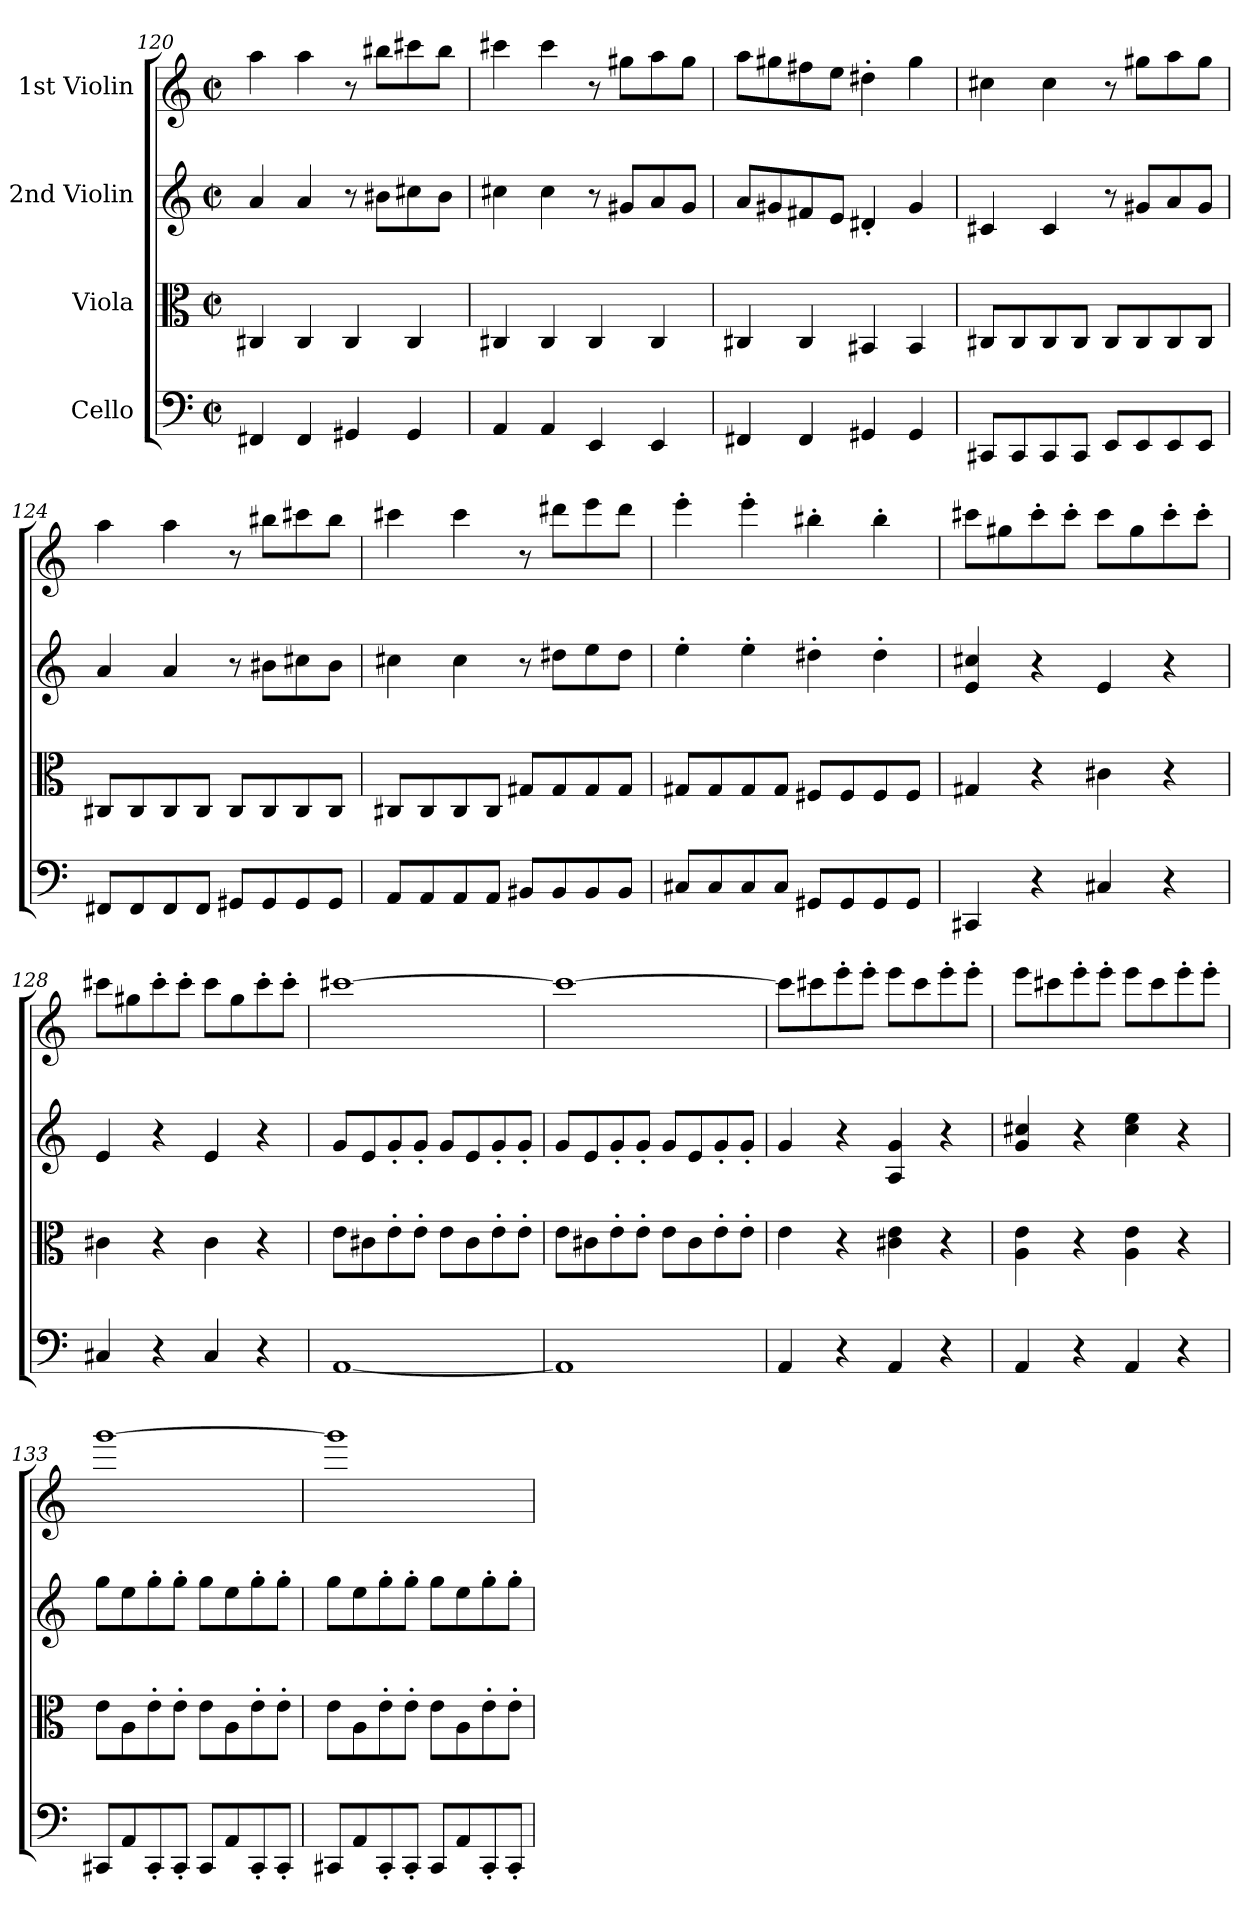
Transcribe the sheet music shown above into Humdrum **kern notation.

**kern	**kern	**kern	**kern
*part4	*part3	*part2	*part1
*staff4	*staff3	*staff2	*staff1
*I"Cello	*I"Viola	*I"2nd Violin	*I"1st Violin
*clefF4	*clefC3	*clefG2	*clefG2
*k[]	*k[]	*k[]	*k[]
*M2/2	*M2/2	*M2/2	*M2/2
*met(c|)	*met(c|)	*met(c|)	*met(c|)
=120	=120	=120	=120
4FF#X/	4C#X/	4a/	4aa\
4FF#/	4C#/	4a/	4aa\
4GG#X/	4C#/	8r	8r
.	.	8b#X\L	8bb#X\L
4GG#/	4C#/	8cc#X\	8ccc#X\
.	.	8b#\J	8bb#\J
=121	=121	=121	=121
4AA/	4C#X/	4cc#X\	4ccc#X\
4AA/	4C#/	4cc#\	4ccc#\
4EE/	4C#/	8r	8r
.	.	8g#X/L	8gg#X\L
4EE/	4C#/	8a/	8aa\
.	.	8g#/J	8gg#\J
=122	=122	=122	=122
4FF#X/	4C#X/	8a/L	8aa\L
.	.	8g#X/	8gg#X\
4FF#/	4C#/	8f#X/	8ff#X\
.	.	8e/J	8ee\J
4GG#X/	4BB#X/	4d#X'/	4dd#X'\
4GG#/	4BB#/	4g#/	4gg#\
=123	=123	=123	=123
8CC#X/L	8C#X/L	4c#X/	4cc#X\
8CC#/	8C#/	.	.
8CC#/	8C#/	4c#/	4cc#\
8CC#/J	8C#/J	.	.
8EE/L	8C#/L	8r	8r
8EE/	8C#/	8g#X/L	8gg#X\L
8EE/	8C#/	8a/	8aa\
8EE/J	8C#/J	8g#/J	8gg#\J
=124	=124	=124	=124
8FF#X/L	8C#X/L	4a/	4aa\
8FF#/	8C#/	.	.
8FF#/	8C#/	4a/	4aa\
8FF#/J	8C#/J	.	.
8GG#X/L	8C#/L	8r	8r
8GG#/	8C#/	8b#X\L	8bb#X\L
8GG#/	8C#/	8cc#X\	8ccc#X\
8GG#/J	8C#/J	8b#\J	8bb#\J
=125	=125	=125	=125
8AA/L	8C#X/L	4cc#X\	4ccc#X\
8AA/	8C#/	.	.
8AA/	8C#/	4cc#\	4ccc#\
8AA/J	8C#/J	.	.
8BB#X/L	8G#X/L	8r	8r
8BB#/	8G#/	8dd#X\L	8ddd#X\L
8BB#/	8G#/	8ee\	8eee\
8BB#/J	8G#/J	8dd#\J	8ddd#\J
=126	=126	=126	=126
8C#X/L	8G#X/L	4ee'\	4eee'\
8C#/	8G#/	.	.
8C#/	8G#/	4ee'\	4eee'\
8C#/J	8G#/J	.	.
8GG#X/L	8F#X/L	4dd#X'\	4bb#X'\
8GG#/	8F#/	.	.
8GG#/	8F#/	4dd#'\	4bb#'\
8GG#/J	8F#/J	.	.
=127	=127	=127	=127
4CC#X/	4G#X/	4e/ 4cc#X/	8ccc#X\L
.	.	.	8gg#X\
4r	4r	4r	8ccc#'\
.	.	.	8ccc#'\J
4C#X/	4c#X\	4e/	8ccc#\L
.	.	.	8gg#\
4r	4r	4r	8ccc#'\
.	.	.	8ccc#'\J
=128	=128	=128	=128
4C#X/	4c#X\	4e/	8ccc#X\L
.	.	.	8gg#X\
4r	4r	4r	8ccc#'\
.	.	.	8ccc#'\J
4C#/	4c#\	4e/	8ccc#\L
.	.	.	8gg#\
4r	4r	4r	8ccc#'\
.	.	.	8ccc#'\J
=129	=129	=129	=129
[1AA	8e\L	8g/L	[1ccc#X
.	8c#X\	8e/	.
.	8e'\	8g'/	.
.	8e'\J	8g'/J	.
.	8e\L	8g/L	.
.	8c#\	8e/	.
.	8e'\	8g'/	.
.	8e'\J	8g'/J	.
=130	=130	=130	=130
1AA]	8e\L	8g/L	1ccc#_
.	8c#X\	8e/	.
.	8e'\	8g'/	.
.	8e'\J	8g'/J	.
.	8e\L	8g/L	.
.	8c#\	8e/	.
.	8e'\	8g'/	.
.	8e'\J	8g'/J	.
=131	=131	=131	=131
4AA/	4e\	4g/	8ccc#\L]
.	.	.	8ccc#X\
4r	4r	4r	8eee'\
.	.	.	8eee'\J
4AA/	4c#X\ 4e\	4A/ 4g/	8eee\L
.	.	.	8ccc#\
4r	4r	4r	8eee'\
.	.	.	8eee'\J
=132	=132	=132	=132
4AA/	4A\ 4e\	4g/ 4cc#X/	8eee\L
.	.	.	8ccc#X\
4r	4r	4r	8eee'\
.	.	.	8eee'\J
4AA/	4A\ 4e\	4cc#\ 4ee\	8eee\L
.	.	.	8ccc#\
4r	4r	4r	8eee'\
.	.	.	8eee'\J
=133	=133	=133	=133
8CC#X/L	8e\L	8gg\L	[1ggg
8AA/	8A\	8ee\	.
8CC#'/	8e'\	8gg'\	.
8CC#'/J	8e'\J	8gg'\J	.
8CC#/L	8e\L	8gg\L	.
8AA/	8A\	8ee\	.
8CC#'/	8e'\	8gg'\	.
8CC#'/J	8e'\J	8gg'\J	.
=134	=134	=134	=134
8CC#X/L	8e\L	8gg\L	1ggg]
8AA/	8A\	8ee\	.
8CC#'/	8e'\	8gg'\	.
8CC#'/J	8e'\J	8gg'\J	.
8CC#/L	8e\L	8gg\L	.
8AA/	8A\	8ee\	.
8CC#'/	8e'\	8gg'\	.
8CC#'/J	8e'\J	8gg'\J	.
=	=	=	=
*-	*-	*-	*-
